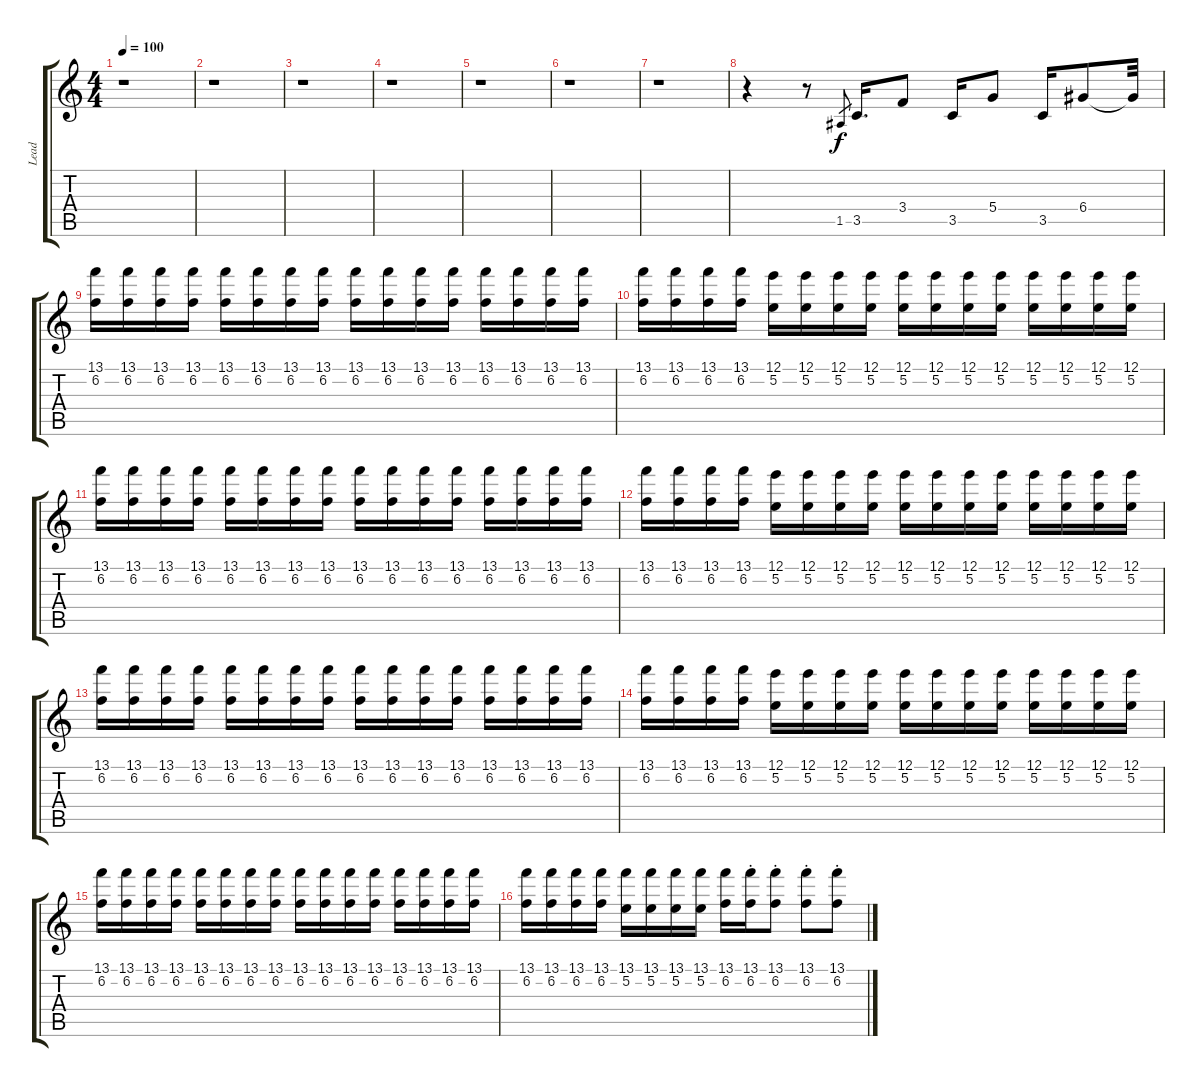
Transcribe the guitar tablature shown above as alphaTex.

\track ("Lead" "Lead") {instrument distortionguitar}
\staff {score tabs}
\tuning (E4 B3 G3 D3 A2 E2) {hide}
\ts (4 4)
\tempo 100
\clef g2
\ks c
r.1{dy f} |
r.1 |
r.1 |
r.1 |
r.1 |
r.1 |
r.1 |
r.4{volume 16} r.8 1.5.8{gr} 3.5.16{d} 3.4.8 3.5.16 5.4.8 3.5.16 6.4.8 6.4{t}.32 |
(13.1 6.2).16 (13.1 6.2).16 (13.1 6.2).16 (13.1 6.2).16 (13.1 6.2).16 (13.1 6.2).16 (13.1 6.2).16 (13.1 6.2).16 (13.1 6.2).16 (13.1 6.2).16 (13.1 6.2).16 (13.1 6.2).16 (13.1 6.2).16 (13.1 6.2).16 (13.1 6.2).16 (13.1 6.2).16 |
(13.1 6.2).16 (13.1 6.2).16 (13.1 6.2).16 (13.1 6.2).16 (12.1 5.2).16 (12.1 5.2).16 (12.1 5.2).16 (12.1 5.2).16 (12.1 5.2).16 (12.1 5.2).16 (12.1 5.2).16 (12.1 5.2).16 (12.1 5.2).16 (12.1 5.2).16 (12.1 5.2).16 (12.1 5.2).16 |
(13.1 6.2).16 (13.1 6.2).16 (13.1 6.2).16 (13.1 6.2).16 (13.1 6.2).16 (13.1 6.2).16 (13.1 6.2).16 (13.1 6.2).16 (13.1 6.2).16 (13.1 6.2).16 (13.1 6.2).16 (13.1 6.2).16 (13.1 6.2).16 (13.1 6.2).16 (13.1 6.2).16 (13.1 6.2).16 |
(13.1 6.2).16 (13.1 6.2).16 (13.1 6.2).16 (13.1 6.2).16 (12.1 5.2).16 (12.1 5.2).16 (12.1 5.2).16 (12.1 5.2).16 (12.1 5.2).16 (12.1 5.2).16 (12.1 5.2).16 (12.1 5.2).16 (12.1 5.2).16 (12.1 5.2).16 (12.1 5.2).16 (12.1 5.2).16 |
(13.1 6.2).16 (13.1 6.2).16 (13.1 6.2).16 (13.1 6.2).16 (13.1 6.2).16 (13.1 6.2).16 (13.1 6.2).16 (13.1 6.2).16 (13.1 6.2).16 (13.1 6.2).16 (13.1 6.2).16 (13.1 6.2).16 (13.1 6.2).16 (13.1 6.2).16 (13.1 6.2).16 (13.1 6.2).16 |
(13.1 6.2).16 (13.1 6.2).16 (13.1 6.2).16 (13.1 6.2).16 (12.1 5.2).16 (12.1 5.2).16 (12.1 5.2).16 (12.1 5.2).16 (12.1 5.2).16 (12.1 5.2).16 (12.1 5.2).16 (12.1 5.2).16 (12.1 5.2).16 (12.1 5.2).16 (12.1 5.2).16 (12.1 5.2).16 |
(13.1 6.2).16 (13.1 6.2).16 (13.1 6.2).16 (13.1 6.2).16 (13.1 6.2).16 (13.1 6.2).16 (13.1 6.2).16 (13.1 6.2).16 (13.1 6.2).16 (13.1 6.2).16 (13.1 6.2).16 (13.1 6.2).16 (13.1 6.2).16 (13.1 6.2).16 (13.1 6.2).16 (13.1 6.2).16 |
(13.1 6.2).16 (13.1 6.2).16 (13.1 6.2).16 (13.1 6.2).16 (13.1 5.2).16 (13.1 5.2).16 (13.1 5.2).16 (13.1 5.2).16 (13.1 6.2).16 (13.1{st} 6.2{st}).16 (13.1{st} 6.2{st}).8 (13.1{st} 6.2{st}).8 (13.1{st} 6.2{st}).8
